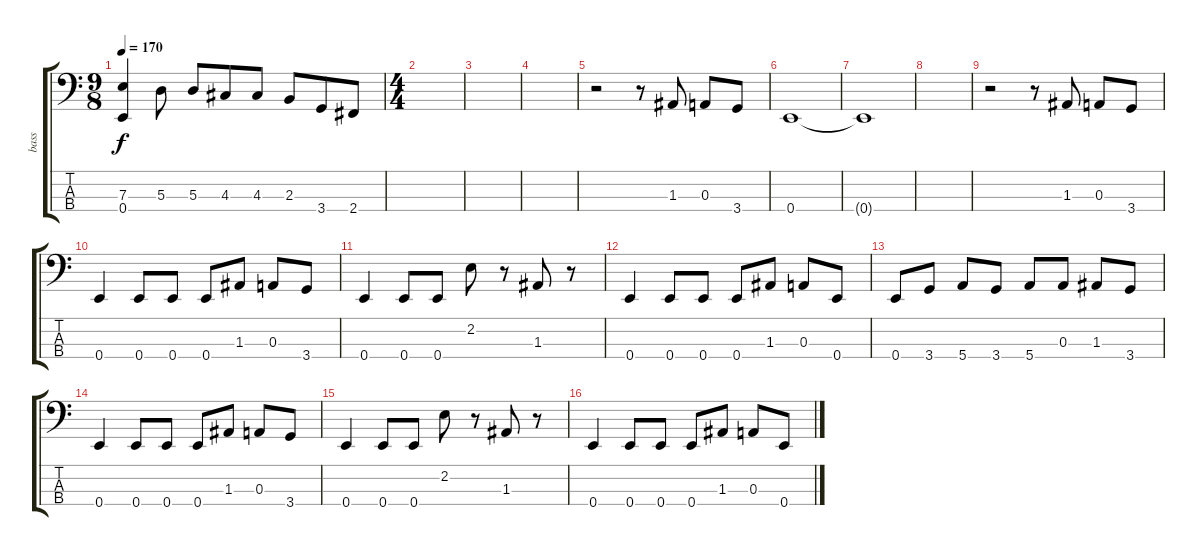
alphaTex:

\track ("bass" "bass") {instrument electricbasspick}
\staff {score tabs}
\tuning (G2 D2 A1 E1) {hide}
\ts (9 8)
\tempo 170
\clef f4
\ks c
(7.3 0.4).4{dy f} 5.3.8 5.3.8 4.3.8 4.3.8 2.3.8 3.4.8 2.4.8 |
\ts (4 4)
|
|
|
r.2 r.8 1.3.8 0.3.8 3.4.8 |
0.4.1 |
0.4{t}.1 |
|
r.2 r.8 1.3.8 0.3.8 3.4.8 |
0.4.4 0.4.8 0.4.8 0.4.8 1.3.8 0.3.8 3.4.8 |
0.4.4 0.4.8 0.4.8 2.2.8 r.8 1.3.8 r.8 |
0.4.4 0.4.8 0.4.8 0.4.8 1.3.8 0.3.8 0.4.8 |
0.4.8 3.4.8 5.4.8 3.4.8 5.4.8 0.3.8 1.3.8 3.4.8 |
0.4.4 0.4.8 0.4.8 0.4.8 1.3.8 0.3.8 3.4.8 |
0.4.4 0.4.8 0.4.8 2.2.8 r.8 1.3.8 r.8 |
0.4.4 0.4.8 0.4.8 0.4.8 1.3.8 0.3.8 0.4.8
